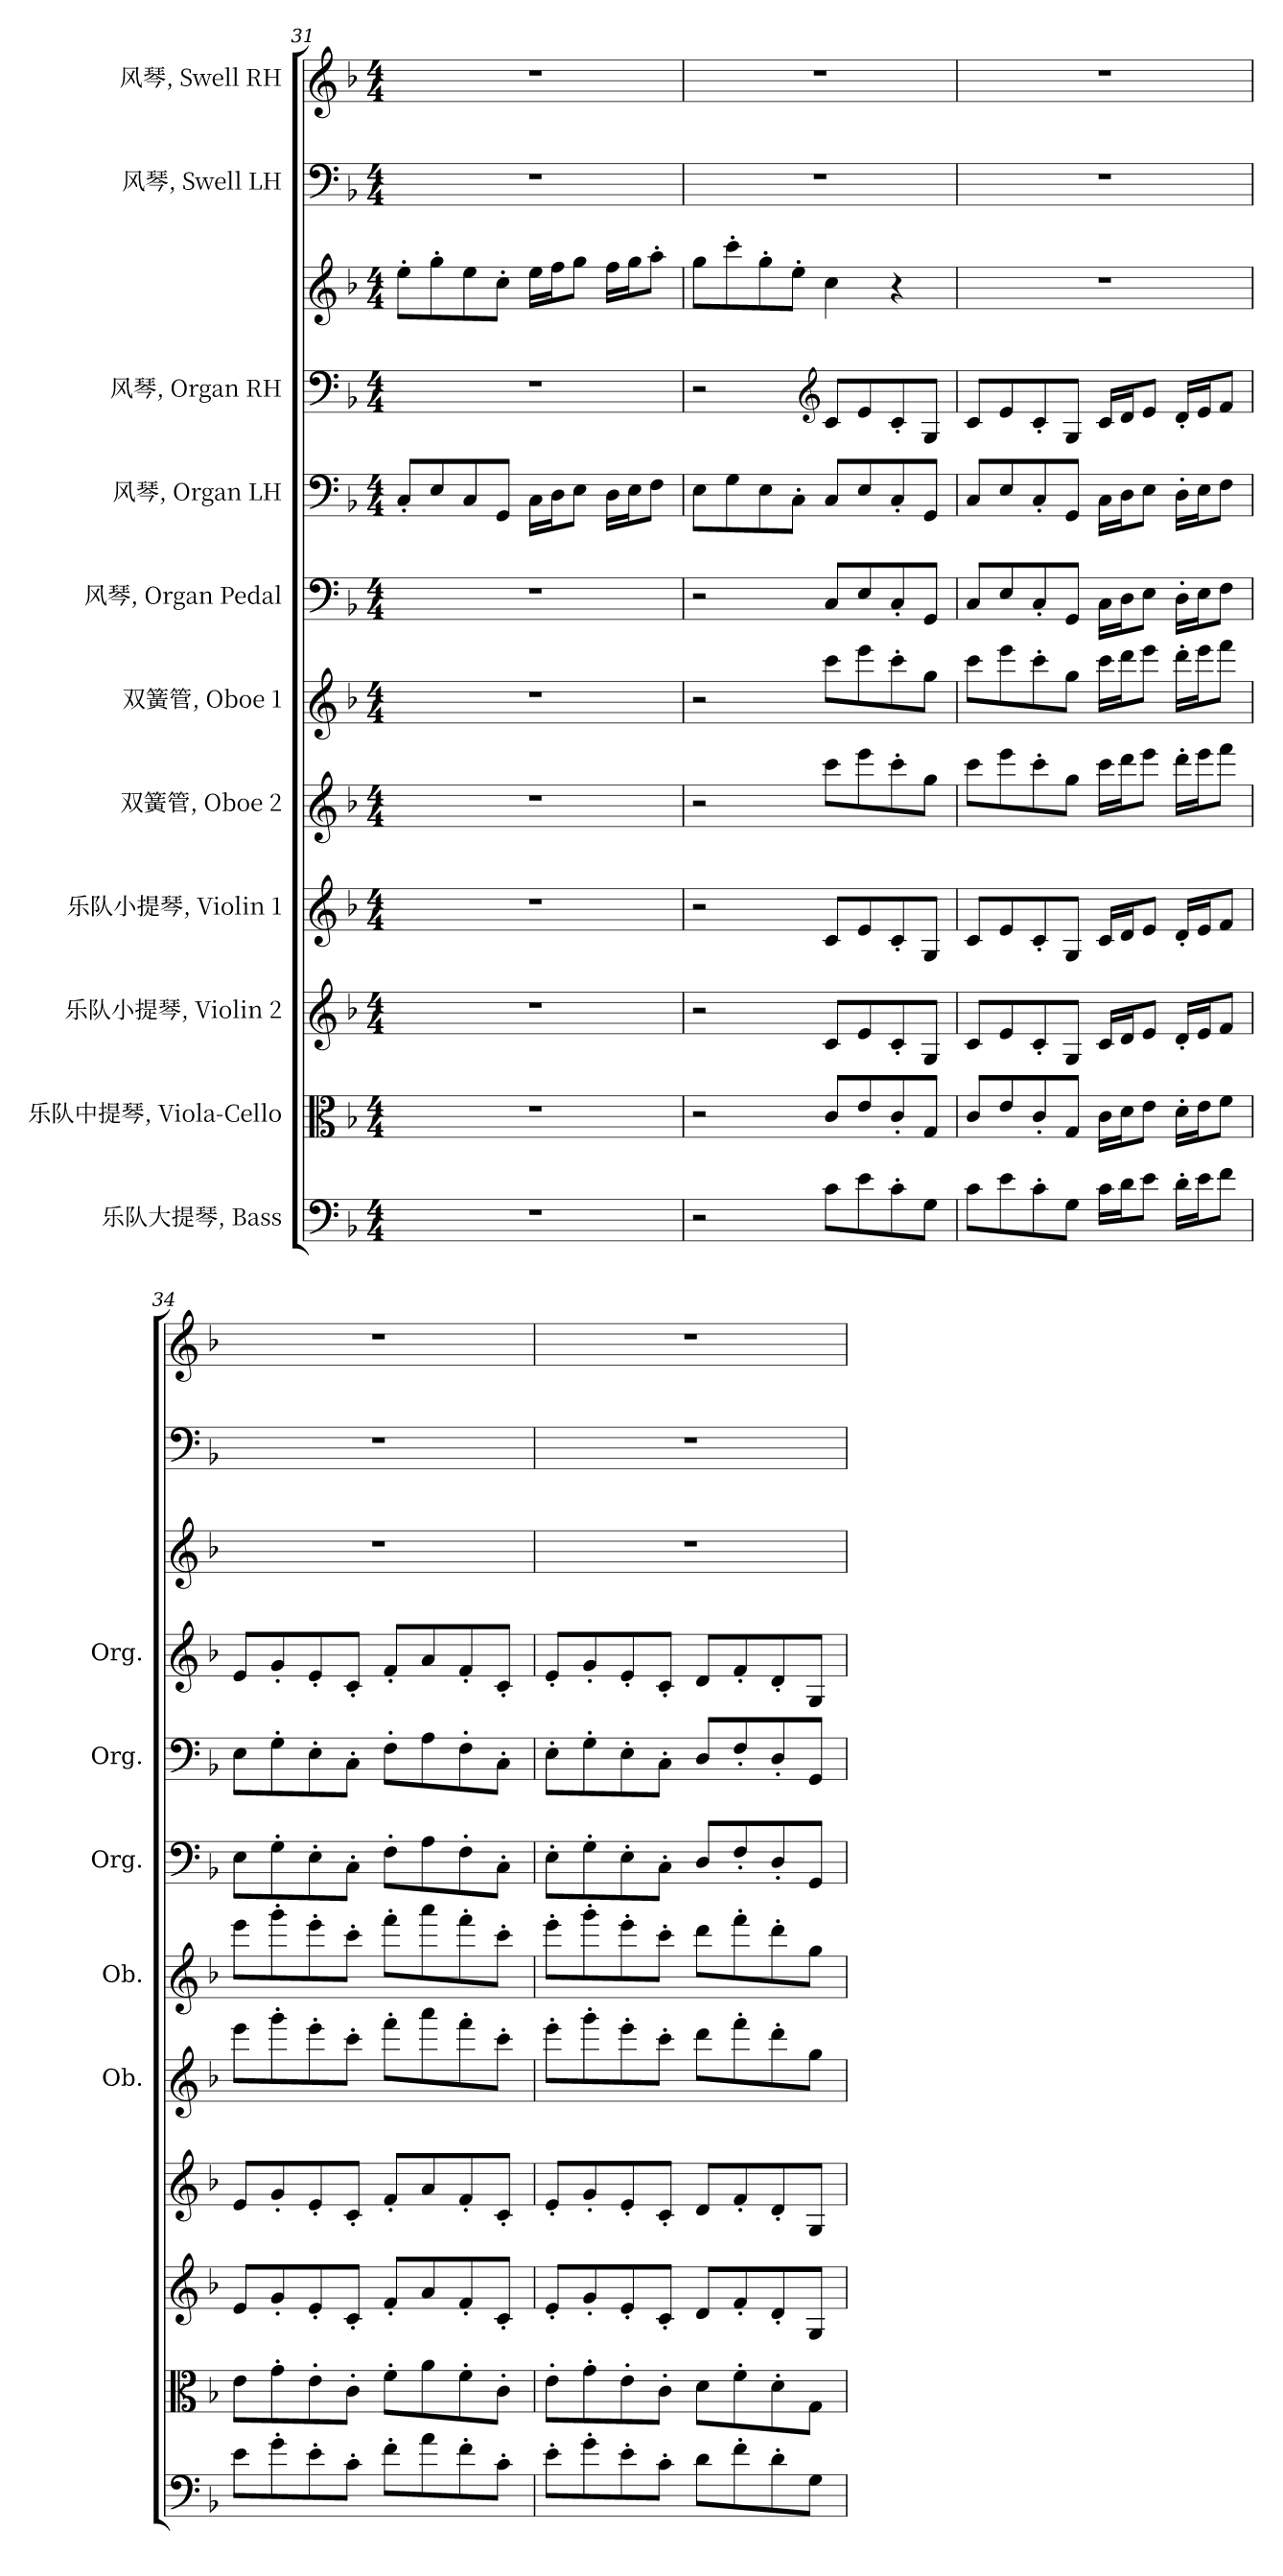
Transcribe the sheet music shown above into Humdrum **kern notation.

**kern	**kern	**kern	**kern	**kern	**kern	**kern	**kern	**kern	**kern	**kern	**kern
*part11	*part10	*part9	*part8	*part7	*part6	*part5	*part4	*part3	*part3	*part2	*part1
*staff12	*staff11	*staff10	*staff9	*staff8	*staff7	*staff6	*staff5	*staff4	*staff3	*staff2	*staff1
*I"乐队大提琴, Bass	*I"乐队中提琴, Viola-Cello	*I"乐队小提琴, Violin 2	*I"乐队小提琴, Violin 1	*I"双簧管, Oboe 2	*I"双簧管, Oboe 1	*I"风琴, Organ Pedal	*I"风琴, Organ LH	*I"风琴, Organ RH	*	*I"风琴, Swell LH	*I"风琴, Swell RH
*	*	*	*	*I'Ob.	*I'Ob.	*I'Org.	*I'Org.	*I'Org.	*	*	*
*clefF4	*clefC3	*clefG2	*clefG2	*clefG2	*clefG2	*clefF4	*clefF4	*clefF4	*clefG2	*clefF4	*clefG2
*k[b-]	*k[b-]	*k[b-]	*k[b-]	*k[b-]	*k[b-]	*k[b-]	*k[b-]	*k[b-]	*k[b-]	*k[b-]	*k[b-]
*M4/4	*M4/4	*M4/4	*M4/4	*M4/4	*M4/4	*M4/4	*M4/4	*M4/4	*M4/4	*M4/4	*M4/4
=31	=31	=31	=31	=31	=31	=31	=31	=31	=31	=31	=31
1r	1r	1r	1r	1r	1r	1r	8C'/L	1r	8ee'\L	1r	1r
.	.	.	.	.	.	.	8E/	.	8gg'\	.	.
.	.	.	.	.	.	.	8C/	.	8ee\	.	.
.	.	.	.	.	.	.	8GG/J	.	8cc'\J	.	.
.	.	.	.	.	.	.	16C\LL	.	16ee\LL	.	.
.	.	.	.	.	.	.	16D\J	.	16ff\J	.	.
.	.	.	.	.	.	.	8E\J	.	8gg\J	.	.
.	.	.	.	.	.	.	16D\LL	.	16ff\LL	.	.
.	.	.	.	.	.	.	16E\J	.	16gg\J	.	.
.	.	.	.	.	.	.	8F\J	.	8aa'\J	.	.
=32	=32	=32	=32	=32	=32	=32	=32	=32	=32	=32	=32
2r	2r	2r	2r	2r	2r	2r	8E\L	2r	8gg\L	1r	1r
.	.	.	.	.	.	.	8G\	.	8ccc'\	.	.
.	.	.	.	.	.	.	8E\	.	8gg'\	.	.
.	.	.	.	.	.	.	8C'\J	.	8ee'\J	.	.
*	*	*	*	*	*	*	*	*clefG2	*	*	*
8c\L	8c/L	8c/L	8c/L	8ccc\L	8ccc\L	8C/L	8C/L	8c/L	4cc\	.	.
8e\	8e/	8e/	8e/	8eee\	8eee\	8E/	8E/	8e/	.	.	.
8c'\	8c'/	8c'/	8c'/	8ccc'\	8ccc'\	8C'/	8C'/	8c'/	4r	.	.
8G\J	8G/J	8G/J	8G/J	8gg\J	8gg\J	8GG/J	8GG/J	8G/J	.	.	.
!!LO:PB:g=z
=33	=33	=33	=33	=33	=33	=33	=33	=33	=33	=33	=33
8c\L	8c/L	8c/L	8c/L	8ccc\L	8ccc\L	8C/L	8C/L	8c/L	1r	1r	1r
8e\	8e/	8e/	8e/	8eee\	8eee\	8E/	8E/	8e/	.	.	.
8c'\	8c'/	8c'/	8c'/	8ccc'\	8ccc'\	8C'/	8C'/	8c'/	.	.	.
8G\J	8G/J	8G/J	8G/J	8gg\J	8gg\J	8GG/J	8GG/J	8G/J	.	.	.
16c\LL	16c\LL	16c/LL	16c/LL	16ccc\LL	16ccc\LL	16C\LL	16C\LL	16c/LL	.	.	.
16d\J	16d\J	16d/J	16d/J	16ddd\J	16ddd\J	16D\J	16D\J	16d/J	.	.	.
8e\J	8e\J	8e/J	8e/J	8eee\J	8eee\J	8E\J	8E\J	8e/J	.	.	.
16d'\LL	16d'\LL	16d'/LL	16d'/LL	16ddd'\LL	16ddd'\LL	16D'\LL	16D'\LL	16d'/LL	.	.	.
16e\J	16e\J	16e/J	16e/J	16eee\J	16eee\J	16E\J	16E\J	16e/J	.	.	.
8f\J	8f\J	8f/J	8f/J	8fff\J	8fff\J	8F\J	8F\J	8f/J	.	.	.
=34	=34	=34	=34	=34	=34	=34	=34	=34	=34	=34	=34
8e\L	8e\L	8e/L	8e/L	8eee\L	8eee\L	8E\L	8E\L	8e/L	1r	1r	1r
8g'\	8g'\	8g'/	8g'/	8ggg'\	8ggg'\	8G'\	8G'\	8g'/	.	.	.
8e'\	8e'\	8e'/	8e'/	8eee'\	8eee'\	8E'\	8E'\	8e'/	.	.	.
8c'\J	8c'\J	8c'/J	8c'/J	8ccc'\J	8ccc'\J	8C'\J	8C'\J	8c'/J	.	.	.
8f'\L	8f'\L	8f'/L	8f'/L	8fff'\L	8fff'\L	8F'\L	8F'\L	8f'/L	.	.	.
8a\	8a\	8a/	8a/	8aaa\	8aaa\	8A\	8A\	8a/	.	.	.
8f'\	8f'\	8f'/	8f'/	8fff'\	8fff'\	8F'\	8F'\	8f'/	.	.	.
8c'\J	8c'\J	8c'/J	8c'/J	8ccc'\J	8ccc'\J	8C'\J	8C'\J	8c'/J	.	.	.
=35	=35	=35	=35	=35	=35	=35	=35	=35	=35	=35	=35
8e'\L	8e'\L	8e'/L	8e'/L	8eee'\L	8eee'\L	8E'\L	8E'\L	8e'/L	1r	1r	1r
8g'\	8g'\	8g'/	8g'/	8ggg'\	8ggg'\	8G'\	8G'\	8g'/	.	.	.
8e'\	8e'\	8e'/	8e'/	8eee'\	8eee'\	8E'\	8E'\	8e'/	.	.	.
8c'\J	8c'\J	8c'/J	8c'/J	8ccc'\J	8ccc'\J	8C'\J	8C'\J	8c'/J	.	.	.
8d\L	8d\L	8d/L	8d/L	8ddd\L	8ddd\L	8D/L	8D/L	8d/L	.	.	.
8f'\	8f'\	8f'/	8f'/	8fff'\	8fff'\	8F'/	8F'/	8f'/	.	.	.
8d'\	8d'\	8d'/	8d'/	8ddd'\	8ddd'\	8D'/	8D'/	8d'/	.	.	.
8G\J	8G\J	8G/J	8G/J	8gg\J	8gg\J	8GG/J	8GG/J	8G/J	.	.	.
=	=	=	=	=	=	=	=	=	=	=	=
*-	*-	*-	*-	*-	*-	*-	*-	*-	*-	*-	*-
